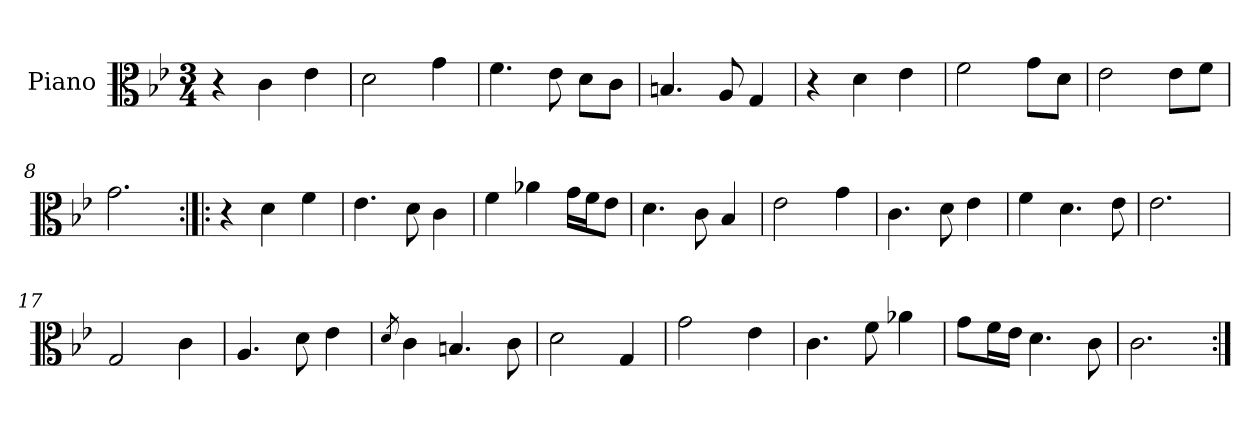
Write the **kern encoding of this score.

**kern
*part1
*staff1
*I"Piano
*I'Pno.
*clefC3
*k[b-e-]
*M3/4
=1
4r
4c\
4e-\
=2
2d\
4g\
=3
4.f\
8e-\
8d\L
8c\J
=4
4.Bn/
8A/
4G/
=5
4r
4d\
4e-\
=6
2f\
8g\L
8d\J
=7
2e-\
8e-\L
8f\J
=8
2.g\
=9:|!|:
4r
4d\
4f\
=10
4.e-\
8d\
4c\
!!LO:LB:g=z
=11
4f\
4a-X\
16g\LL
16f\J
8e-\J
=12
4.d\
8c\
4B-/
=13
2e-\
4g\
=14
4.c\
8d\
4e-\
=15
4f\
4.d\
8e-\
=16
2.e-\
=17
2G/
4c\
=18
4.A/
8d\
4e-\
=19
8qd/
4c\
4.Bn/
8c\
=20
2d\
4G/
=21
2g\
4e-\
!!LO:LB:g=z
=22
4.c\
8f\
4a-X\
=23
8g\L
16f\L
16e-\JJ
4.d\
8c\
=24
2.c\
=:|!
*-
